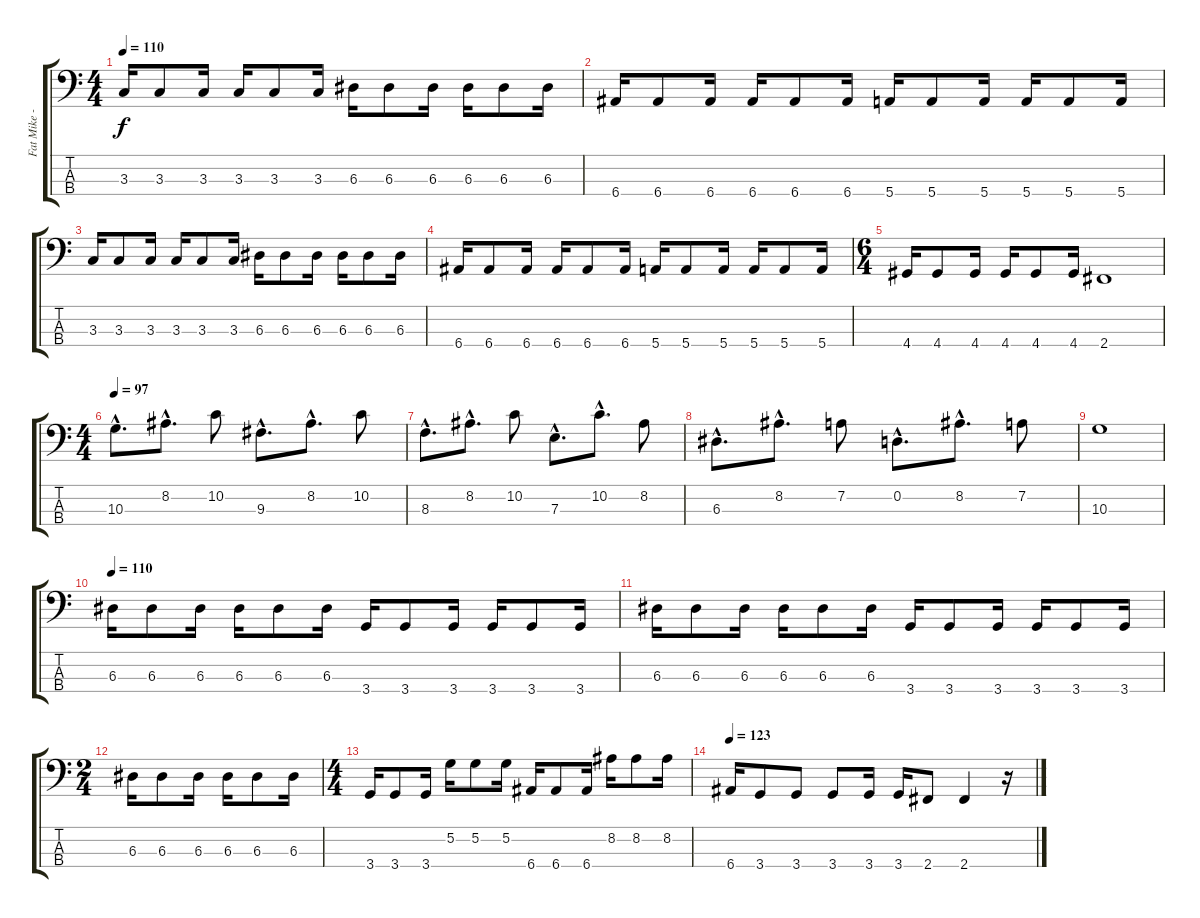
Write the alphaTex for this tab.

\track ("Fat Mike - Bass" "Fat Mike -") {instrument electricbasspick}
\staff {score tabs}
\tuning (G2 D2 A1 E1) {hide}
\ts (4 4)
\tempo 110
\clef f4
\ks c
3.3.16{dy f} 3.3.8 3.3.16 3.3.16 3.3.8 3.3.16 6.3.16 6.3.8 6.3.16 6.3.16 6.3.8 6.3.16 |
6.4.16 6.4.8 6.4.16 6.4.16 6.4.8 6.4.16 5.4.16 5.4.8 5.4.16 5.4.16 5.4.8 5.4.16 |
3.3.16 3.3.8 3.3.16 3.3.16 3.3.8 3.3.16 6.3.16 6.3.8 6.3.16 6.3.16 6.3.8 6.3.16 |
6.4.16 6.4.8 6.4.16 6.4.16 6.4.8 6.4.16 5.4.16 5.4.8 5.4.16 5.4.16 5.4.8 5.4.16 |
\ts (6 4)
4.4.16 4.4.8 4.4.16 4.4.16 4.4.8 4.4.16 2.4.1 |
\ts (4 4)
\tempo 97
10.3{hac}.8{d} 8.2{hac}.8{d} 10.2.8 9.3{hac}.8{d} 8.2{hac}.8{d} 10.2.8 |
8.3{hac}.8{d} 8.2{hac}.8{d} 10.2.8 7.3{hac}.8{d} 10.2{hac}.8{d} 8.2.8 |
6.3{hac}.8{d} 8.2{hac}.8{d} 7.2.8 0.2{hac}.8{d} 8.2{hac}.8{d} 7.2.8 |
10.3.1 |
\tempo 110
6.3.16 6.3.8 6.3.16 6.3.16 6.3.8 6.3.16 3.4.16 3.4.8 3.4.16 3.4.16 3.4.8 3.4.16 |
6.3.16 6.3.8 6.3.16 6.3.16 6.3.8 6.3.16 3.4.16 3.4.8 3.4.16 3.4.16 3.4.8 3.4.16 |
\ts (2 4)
6.3.16 6.3.8 6.3.16 6.3.16 6.3.8 6.3.16 |
\ts (4 4)
3.4.16 3.4.8 3.4.16 5.2.16 5.2.8 5.2.16 6.4.16 6.4.8 6.4.16 8.2.16 8.2.8 8.2.16 |
\tempo 123
6.4.16 3.4.8 3.4.8 3.4.8 3.4.16 3.4.16 2.4.8 2.4.4 r.16
